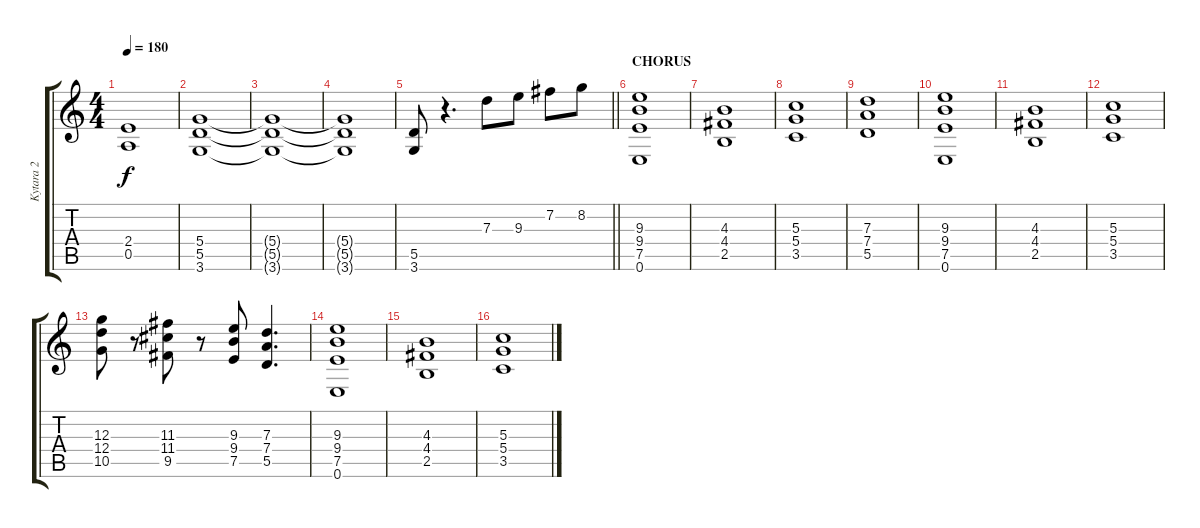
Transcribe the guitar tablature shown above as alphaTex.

\track ("Kytara 2 " "Kytara 2 ") {instrument distortionguitar}
\staff {score tabs}
\tuning (E4 B3 G3 D3 A2 E2) {hide}
\ts (4 4)
\tempo 180
\clef g2
\ks c
(2.4{t} 0.5{t}).1{dy f} |
(5.4 5.5 3.6).1 |
(5.4{t} 5.5{t} 3.6{t}).1 |
(5.4{t} 5.5{t} 3.6{t}).1 |
\barLineRight lightlight
(5.5 3.6).8 r.4{d} 7.3.8 9.3.8 7.2.8 8.2.8 |
\section ("" "CHORUS")
(9.3 9.4 7.5 0.6).1 |
(4.3 4.4 2.5).1 |
(5.3 5.4 3.5).1 |
(7.3 7.4 5.5).1 |
(9.3 9.4 7.5 0.6).1 |
(4.3 4.4 2.5).1 |
(5.3 5.4 3.5).1 |
(12.3 12.4 10.5).8 r.8 (11.3 11.4 9.5).8 r.8 (9.3 9.4 7.5).8 (7.3 7.4 5.5).4{d} |
(9.3 9.4 7.5 0.6).1 |
(4.3 4.4 2.5).1 |
(5.3 5.4 3.5).1
